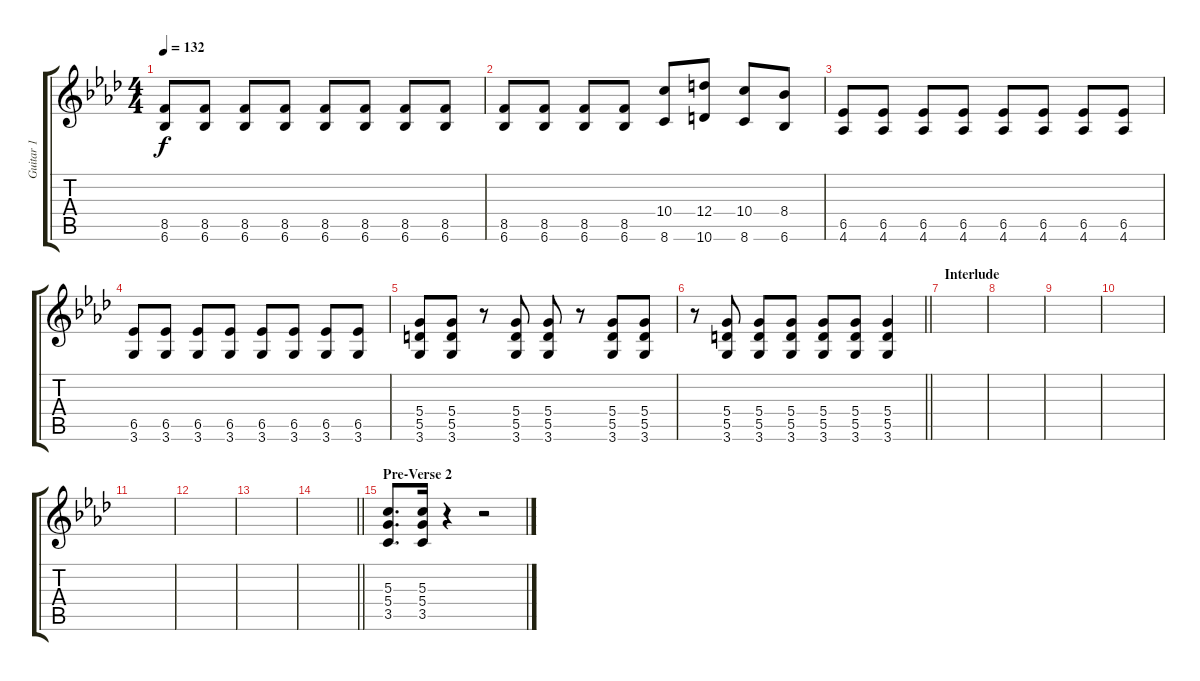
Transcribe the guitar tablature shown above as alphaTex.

\track ("Guitar 1" "Guitar 1") {instrument distortionguitar}
\staff {score tabs}
\tuning (E4 B3 G3 D3 A2 E2) {hide}
\ts (4 4)
\tempo 132
\clef g2
\ks ab
(8.5 6.6).8{dy f} (8.5 6.6).8 (8.5 6.6).8 (8.5 6.6).8 (8.5 6.6).8 (8.5 6.6).8 (8.5 6.6).8 (8.5 6.6).8 |
(8.5 6.6).8 (8.5 6.6).8 (8.5 6.6).8 (8.5 6.6).8 (10.4 8.6).8 (12.4 10.6).8 (10.4 8.6).8 (8.4 6.6).8 |
(6.5 4.6).8 (6.5 4.6).8 (6.5 4.6).8 (6.5 4.6).8 (6.5 4.6).8 (6.5 4.6).8 (6.5 4.6).8 (6.5 4.6).8 |
(6.5 3.6).8 (6.5 3.6).8 (6.5 3.6).8 (6.5 3.6).8 (6.5 3.6).8 (6.5 3.6).8 (6.5 3.6).8 (6.5 3.6).8 |
(5.4 5.5 3.6).8 (5.4 5.5 3.6).8 r.8 (5.4 5.5 3.6).8 (5.4 5.5 3.6).8 r.8 (5.4 5.5 3.6).8 (5.4 5.5 3.6).8 |
\barLineRight lightlight
r.8 (5.4 5.5 3.6).8 (5.4 5.5 3.6).8 (5.4 5.5 3.6).8 (5.4 5.5 3.6).8 (5.4 5.5 3.6).8 (5.4 5.5 3.6).4 |
\section ("" "Interlude")
|
|
|
|
|
|
|
\barLineRight lightlight
|
\section ("" "Pre-Verse 2")
(5.3 5.4 3.5).8{d} (5.3 5.4 3.5).16 r.4 r.2
